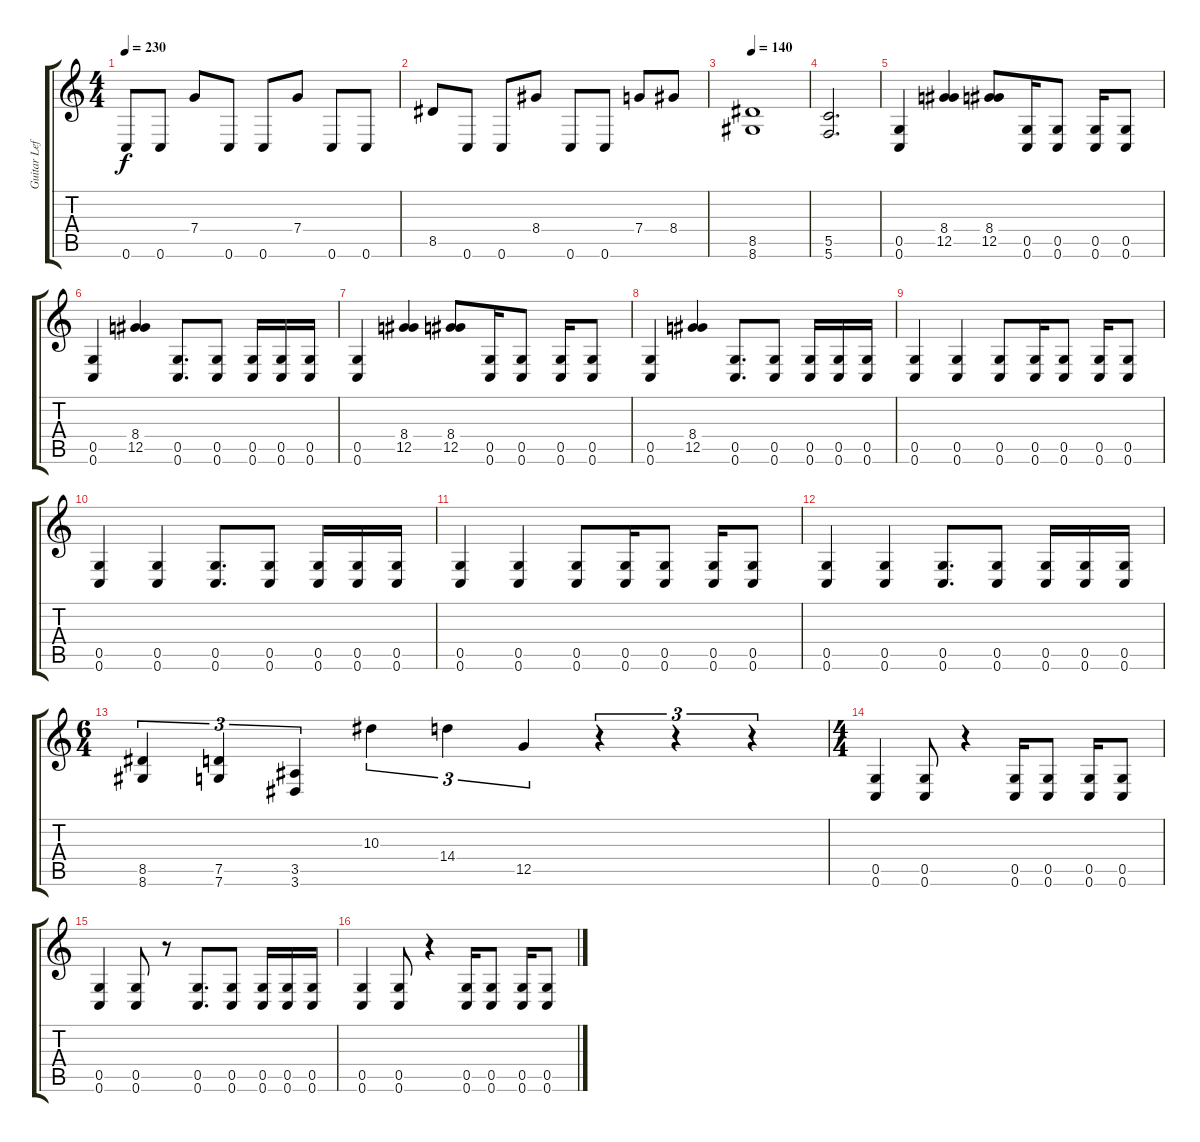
\track ("Guitar Left" "Guitar Lef") {instrument distortionguitar bank 255}
\staff {score tabs}
\tuning (D4 A3 F3 C3 G2 C2) {hide}
\ts (4 4)
\tempo 230
\clef g2
\ks c
0.6.8{dy f} 0.6.8 7.4.8 0.6.8 0.6.8 7.4.8 0.6.8 0.6.8 |
8.5.8 0.6.8 0.6.8 8.4.8 0.6.8 0.6.8 7.4.8 8.4.8 |
\tempo 140
(8.5 8.6).1 |
(5.5 5.6).2{d} |
(0.5 0.6).4 (8.4 12.5).4 (8.4 12.5).8 (0.5 0.6).16 (0.5 0.6).8 (0.5 0.6).16 (0.5 0.6).8 |
(0.5 0.6).4 (8.4 12.5).4 (0.5 0.6).8{d} (0.5 0.6).8 (0.5 0.6).16 (0.5 0.6).16 (0.5 0.6).16 |
(0.5 0.6).4 (8.4 12.5).4 (8.4 12.5).8 (0.5 0.6).16 (0.5 0.6).8 (0.5 0.6).16 (0.5 0.6).8 |
(0.5 0.6).4 (8.4 12.5).4 (0.5 0.6).8{d} (0.5 0.6).8 (0.5 0.6).16 (0.5 0.6).16 (0.5 0.6).16 |
(0.5 0.6).4 (0.5 0.6).4 (0.5 0.6).8 (0.5 0.6).16 (0.5 0.6).8 (0.5 0.6).16 (0.5 0.6).8 |
(0.5 0.6).4 (0.5 0.6).4 (0.5 0.6).8{d} (0.5 0.6).8 (0.5 0.6).16 (0.5 0.6).16 (0.5 0.6).16 |
(0.5 0.6).4 (0.5 0.6).4 (0.5 0.6).8 (0.5 0.6).16 (0.5 0.6).8 (0.5 0.6).16 (0.5 0.6).8 |
(0.5 0.6).4 (0.5 0.6).4 (0.5 0.6).8{d} (0.5 0.6).8 (0.5 0.6).16 (0.5 0.6).16 (0.5 0.6).16 |
\ts (6 4)
(8.5 8.6).4{tu (3 2)} (7.5 7.6).4{tu (3 2)} (3.5 3.6).4{tu (3 2)} 10.3.4{tu (3 2)} 14.4.4{tu (3 2)} 12.5.4{tu (3 2)} r.4{tu (3 2)} r.4{tu (3 2)} r.4{tu (3 2)} |
\ts (4 4)
(0.5 0.6).4 (0.5 0.6).8 r.4 (0.5 0.6).16 (0.5 0.6).8 (0.5 0.6).16 (0.5 0.6).8 |
(0.5 0.6).4 (0.5 0.6).8 r.8 (0.5 0.6).8{d} (0.5 0.6).8 (0.5 0.6).16 (0.5 0.6).16 (0.5 0.6).16 |
(0.5 0.6).4 (0.5 0.6).8 r.4 (0.5 0.6).16 (0.5 0.6).8 (0.5 0.6).16 (0.5 0.6).8
